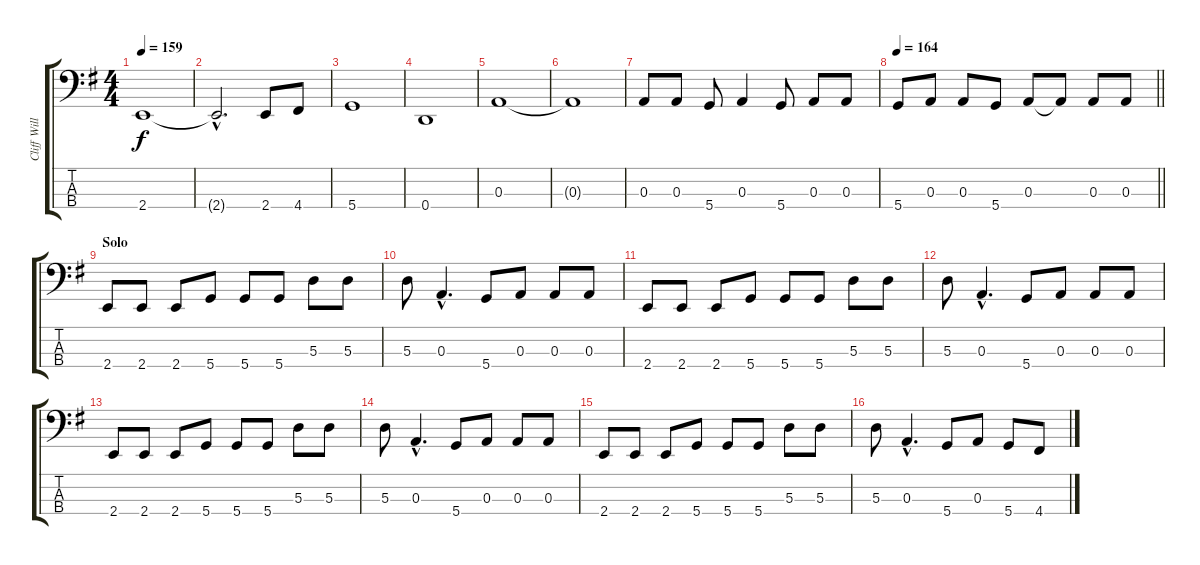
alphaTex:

\track ("Cliff Williams" "Cliff Will") {instrument electricbasspick}
\staff {score tabs}
\tuning (G2 D2 A1 D1) {hide}
\ts (4 4)
\tempo 159
\clef f4
\ks g
2.4.1{dy f} |
2.4{hac t}.2{d} 2.4.8 4.4.8 |
5.4.1 |
0.4.1 |
0.3.1 |
0.3{t}.1 |
0.3.8 0.3.8 5.4.8 0.3.4 5.4.8 0.3.8 0.3.8 |
\tempo 164
\barLineRight lightlight
5.4.8 0.3.8 0.3.8 5.4.8 0.3.8 0.3{t}.8 0.3.8 0.3.8 |
\section ("" "Solo")
2.4.8 2.4.8 2.4.8 5.4.8 5.4.8 5.4.8 5.3.8 5.3.8 |
5.3.8 0.3{hac}.4{d} 5.4.8 0.3.8 0.3.8 0.3.8 |
2.4.8 2.4.8 2.4.8 5.4.8 5.4.8 5.4.8 5.3.8 5.3.8 |
5.3.8 0.3{hac}.4{d} 5.4.8 0.3.8 0.3.8 0.3.8 |
2.4.8 2.4.8 2.4.8 5.4.8 5.4.8 5.4.8 5.3.8 5.3.8 |
5.3.8 0.3{hac}.4{d} 5.4.8 0.3.8 0.3.8 0.3.8 |
2.4.8 2.4.8 2.4.8 5.4.8 5.4.8 5.4.8 5.3.8 5.3.8 |
5.3.8 0.3{hac}.4{d} 5.4.8 0.3.8 5.4.8 4.4.8
